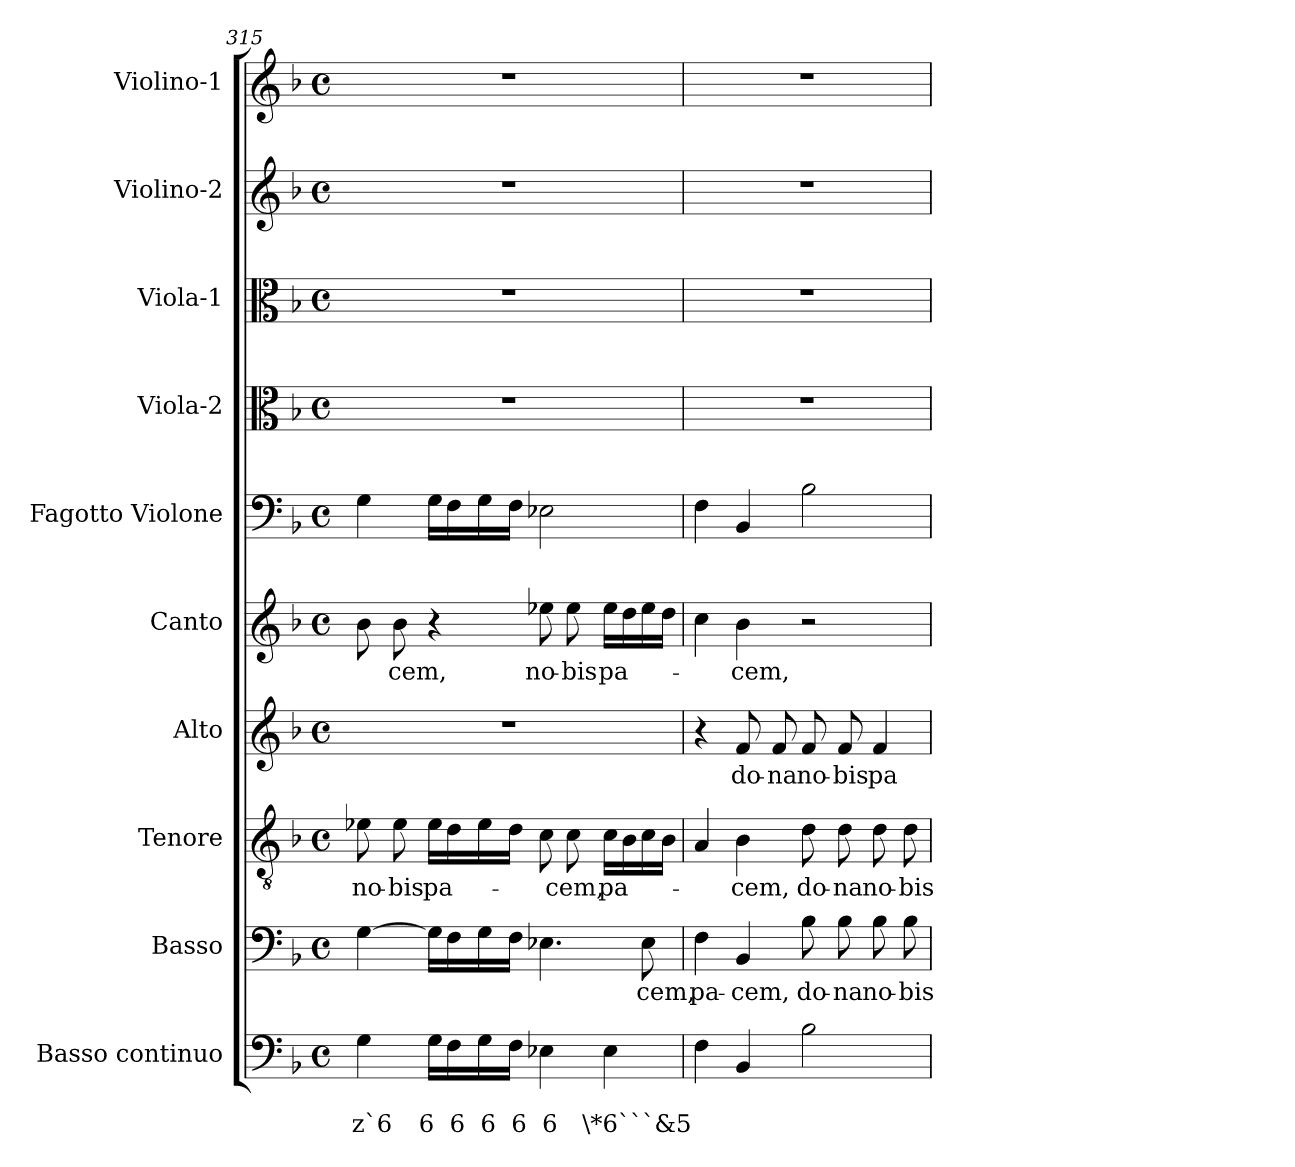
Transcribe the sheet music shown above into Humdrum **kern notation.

**kern	**text	**text	**kern	**text	**kern	**text	**kern	**text	**kern	**text	**kern	**kern	**kern	**kern	**kern
*part10	*part10	*part10	*part9	*part9	*part8	*part8	*part7	*part7	*part6	*part6	*part5	*part4	*part3	*part2	*part1
*staff10	*staff10	*staff10	*staff9	*staff9	*staff8	*staff8	*staff7	*staff7	*staff6	*staff6	*staff5	*staff4	*staff3	*staff2	*staff1
*I"Basso continuo	*	*	*I"Basso	*	*I"Tenore	*	*I"Alto	*	*I"Canto	*	*I"Fagotto Violone	*I"Viola-2	*I"Viola-1	*I"Violino-2	*I"Violino-1
!!LO:PB:g=z
*clefF4	*	*	*clefF4	*	*clefGv2	*	*clefG2	*	*clefG2	*	*clefF4	*clefC3	*clefC3	*clefG2	*clefG2
*k[b-]	*	*	*k[b-]	*	*k[b-]	*	*k[b-]	*	*k[b-]	*	*k[b-]	*k[b-]	*k[b-]	*k[b-]	*k[b-]
*F:	*	*	*F:	*	*F:	*	*F:	*	*F:	*	*F:	*F:	*F:	*F:	*F:
*M4/4	*	*	*M4/4	*	*M4/4	*	*M4/4	*	*M4/4	*	*M4/4	*M4/4	*M4/4	*M4/4	*M4/4
*met(c)	*	*	*met(c)	*	*met(c)	*	*met(c)	*	*met(c)	*	*met(c)	*met(c)	*met(c)	*met(c)	*met(c)
=315	=315	=315	=315	=315	=315	=315	=315	=315	=315	=315	=315	=315	=315	=315	=315
!	!	!LO:LY:b	!	!	!	!	!	!	!	!	!	!	!	!	!
!	!	!	!	!	!	!LO:LY:b	!	!	!	!	!	!	!	!	!
4G\	.	z`6	[4G\	.	8e-X\	no-	1r	.	8b-\	.	4G\	1r	1r	1r	1r
!	!	!	!	!	!	!LO:LY:b	!	!	!	!	!	!	!	!	!
!	!	!	!	!	!	!	!	!	!	!LO:LY:b	!	!	!	!	!
.	.	.	.	.	8e-\	-bis	.	.	8b-\	-cem,	.	.	.	.	.
!	!	!LO:LY:b	!	!	!	!	!	!	!	!	!	!	!	!	!
!	!	!	!	!	!	!LO:LY:b	!	!	!	!	!	!	!	!	!
16G\LL	.	6	16G\LL]	.	16e-\LL	pa-	.	.	4r	.	16G\LL	.	.	.	.
!	!	!LO:LY:b	!	!	!	!	!	!	!	!	!	!	!	!	!
16F\	.	6	16F\	.	16d\	.	.	.	.	.	16F\	.	.	.	.
!	!	!LO:LY:b	!	!	!	!	!	!	!	!	!	!	!	!	!
16G\	.	6	16G\	.	16e-\	.	.	.	.	.	16G\	.	.	.	.
!	!	!LO:LY:b	!	!	!	!	!	!	!	!	!	!	!	!	!
16F\JJ	.	6	16F\JJ	.	16d\JJ	.	.	.	.	.	16F\JJ	.	.	.	.
!	!	!LO:LY:b	!	!	!	!	!	!	!	!	!	!	!	!	!
!	!	!	!	!	!	!	!	!	!	!LO:LY:b	!	!	!	!	!
4E-X\	.	6	4.E-X\	.	8c\	.	.	.	8ee-X\	no-	2E-X\	.	.	.	.
!	!	!	!	!	!	!LO:LY:b	!	!	!	!	!	!	!	!	!
!	!	!	!	!	!	!	!	!	!	!LO:LY:b	!	!	!	!	!
.	.	.	.	.	8c\	-cem,	.	.	8ee-\	-bis	.	.	.	.	.
!	!	!LO:LY:b	!	!	!	!	!	!	!	!	!	!	!	!	!
!	!	!	!	!	!	!LO:LY:b	!	!	!	!	!	!	!	!	!
!	!	!	!	!	!	!	!	!	!	!LO:LY:b	!	!	!	!	!
4E-\	.	\*6```&5	.	.	16c\LL	pa-	.	.	16ee-\LL	pa-	.	.	.	.	.
.	.	.	.	.	16B-\	.	.	.	16dd\	.	.	.	.	.	.
!	!	!	!	!LO:LY:b	!	!	!	!	!	!	!	!	!	!	!
.	.	.	8E-\	-cem,	16c\	.	.	.	16ee-\	.	.	.	.	.	.
.	.	.	.	.	16B-\JJ	.	.	.	16dd\JJ	.	.	.	.	.	.
=316	=316	=316	=316	=316	=316	=316	=316	=316	=316	=316	=316	=316	=316	=316	=316
!	!	!	!	!LO:LY:b	!	!	!	!	!	!	!	!	!	!	!
4F\	.	.	4F\	pa-	4A/	.	4r	.	4cc\	.	4F\	1r	1r	1r	1r
!	!	!	!	!LO:LY:b	!	!	!	!	!	!	!	!	!	!	!
!	!	!	!	!	!	!LO:LY:b	!	!	!	!	!	!	!	!	!
!	!	!	!	!	!	!	!	!LO:LY:b	!	!	!	!	!	!	!
!	!	!	!	!	!	!	!	!	!	!LO:LY:b	!	!	!	!	!
4BB-/	.	.	4BB-/	-cem,	4B-\	-cem,	8f/	do-	4b-\	-cem,	4BB-/	.	.	.	.
!	!	!	!	!	!	!	!	!LO:LY:b	!	!	!	!	!	!	!
.	.	.	.	.	.	.	8f/	-na	.	.	.	.	.	.	.
!	!	!	!	!LO:LY:b	!	!	!	!	!	!	!	!	!	!	!
!	!	!	!	!	!	!LO:LY:b	!	!	!	!	!	!	!	!	!
!	!	!	!	!	!	!	!	!LO:LY:b	!	!	!	!	!	!	!
2B-\	.	.	8B-\	do-	8d\	do-	8f/	no-	2r	.	2B-\	.	.	.	.
!	!	!	!	!LO:LY:b	!	!	!	!	!	!	!	!	!	!	!
!	!	!	!	!	!	!LO:LY:b	!	!	!	!	!	!	!	!	!
!	!	!	!	!	!	!	!	!LO:LY:b	!	!	!	!	!	!	!
.	.	.	8B-\	-na	8d\	-na	8f/	-bis	.	.	.	.	.	.	.
!	!	!	!	!LO:LY:b	!	!	!	!	!	!	!	!	!	!	!
!	!	!	!	!	!	!LO:LY:b	!	!	!	!	!	!	!	!	!
!	!	!	!	!	!	!	!	!LO:LY:b	!	!	!	!	!	!	!
.	.	.	8B-\	no-	8d\	no-	4f/	pa-	.	.	.	.	.	.	.
!	!	!	!	!LO:LY:b	!	!	!	!	!	!	!	!	!	!	!
!	!	!	!	!	!	!LO:LY:b	!	!	!	!	!	!	!	!	!
.	.	.	8B-\	-bis	8d\	-bis	.	.	.	.	.	.	.	.	.
=	=	=	=	=	=	=	=	=	=	=	=	=	=	=	=
*-	*-	*-	*-	*-	*-	*-	*-	*-	*-	*-	*-	*-	*-	*-	*-
